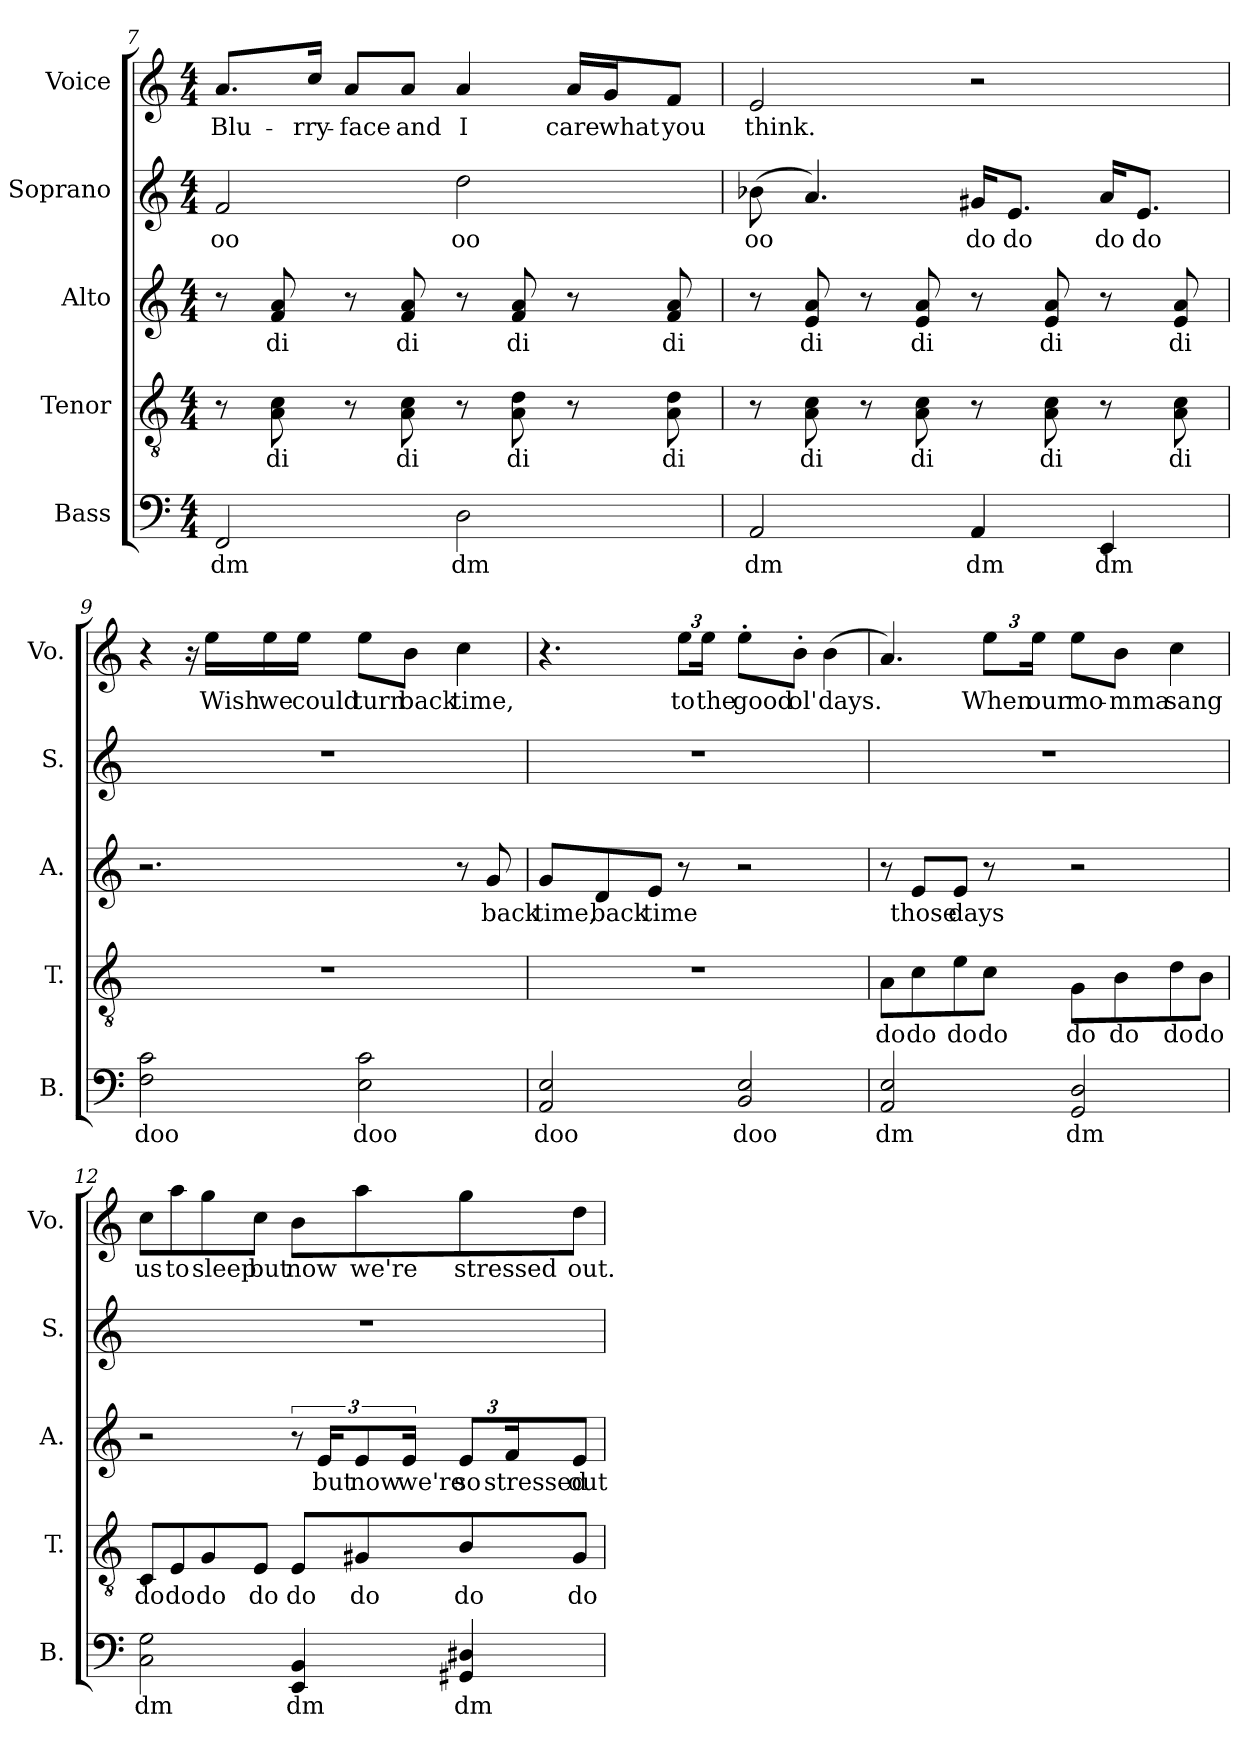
**kern	**text	**kern	**text	**kern	**text	**kern	**text	**kern	**text
*part5	*part5	*part4	*part4	*part3	*part3	*part2	*part2	*part1	*part1
*staff5	*staff5	*staff4	*staff4	*staff3	*staff3	*staff2	*staff2	*staff1	*staff1
*I"Bass	*	*I"Tenor	*	*I"Alto	*	*I"Soprano	*	*I"Voice	*
*I'B.	*	*I'T.	*	*I'A.	*	*I'S.	*	*I'Vo.	*
!!LO:PB:g=z
*clefF4	*	*clefGv2	*	*clefG2	*	*clefG2	*	*clefG2	*
*k[]	*	*k[]	*	*k[]	*	*k[]	*	*k[]	*
*M4/4	*	*M4/4	*	*M4/4	*	*M4/4	*	*M4/4	*
=7	=7	=7	=7	=7	=7	=7	=7	=7	=7
2FF/	dm	8r	.	8r	.	2f/	oo	8.a/L	Blu-
.	.	8A\ 8c\	di	8f/ 8a/	di	.	.	.	.
.	.	.	.	.	.	.	.	16cc/Jk	-rry-
.	.	8r	.	8r	.	.	.	8a/L	-face
.	.	8A\ 8c\	di	8f/ 8a/	di	.	.	8a/J	and
2D\	dm	8r	.	8r	.	2dd\	oo	4a/	I
.	.	8A\ 8d\	di	8f/ 8a/	di	.	.	.	.
.	.	8r	.	8r	.	.	.	16a/LL	care
.	.	.	.	.	.	.	.	16g/J	what
.	.	8A\ 8d\	di	8f/ 8a/	di	.	.	8f/J	you
=8	=8	=8	=8	=8	=8	=8	=8	=8	=8
2AA/	dm	8r	.	8r	.	(8b-X\	oo	2e/	think.
.	.	8A\ 8c\	di	8e/ 8a/	di	4.a/)	.	.	.
.	.	8r	.	8r	.	.	.	.	.
.	.	8A\ 8c\	di	8e/ 8a/	di	.	.	.	.
4AA/	dm	8r	.	8r	.	16g#X/KL	do	2r	.
.	.	.	.	.	.	8.e/J	do	.	.
.	.	8A\ 8c\	di	8e/ 8a/	di	.	.	.	.
4EE/	dm	8r	.	8r	.	16a/KL	do	.	.
.	.	.	.	.	.	8.e/J	do	.	.
.	.	8A\ 8c\	di	8e/ 8a/	di	.	.	.	.
!!LO:LB:g=z
=9	=9	=9	=9	=9	=9	=9	=9	=9	=9
2F\ 2c\	doo	1r	.	2.r	.	1r	.	4r	.
.	.	.	.	.	.	.	.	16r	.
.	.	.	.	.	.	.	.	16ee\LL	Wish
.	.	.	.	.	.	.	.	16ee\	we
.	.	.	.	.	.	.	.	16ee\JJ	could
2E\ 2c\	doo	.	.	.	.	.	.	8ee\L	turn
.	.	.	.	.	.	.	.	8b\J	back
.	.	.	.	8r	.	.	.	4cc\	time,
.	.	.	.	8g/	back	.	.	.	.
=10	=10	=10	=10	=10	=10	=10	=10	=10	=10
2AA/ 2E/	doo	1r	.	8g/L	time,	1r	.	4.r	.
.	.	.	.	8d/	back	.	.	.	.
.	.	.	.	8e/J	time	.	.	.	.
*	*	*	*	*	*	*	*	*Xbrackettup	*
.	.	.	.	8r	.	.	.	12ee\L	to
.	.	.	.	.	.	.	.	24ee\Jk	the
2BB/ 2E/	doo	.	.	2r	.	.	.	8ee'\L	good
.	.	.	.	.	.	.	.	8b'\J	ol'
.	.	.	.	.	.	.	.	(4b\	days.
!!LO:PB:g=z
=11	=11	=11	=11	=11	=11	=11	=11	=11	=11
2AA/ 2E/	dm	8A\L	do	8r	.	1r	.	4.a/)	.
.	.	8c\	do	8e/L	those	.	.	.	.
.	.	8e\	do	8e/J	days	.	.	.	.
.	.	8c\J	do	8r	.	.	.	12ee\L	When
.	.	.	.	.	.	.	.	24ee\Jk	our
2GG/ 2D/	dm	8G\L	do	2r	.	.	.	8ee\L	mo-
.	.	8B\	do	.	.	.	.	8b\J	-mma
.	.	8d\	do	.	.	.	.	4cc\	sang
.	.	8B\J	do	.	.	.	.	.	.
=12	=12	=12	=12	=12	=12	=12	=12	=12	=12
2C\ 2G\	dm	8C/L	do	2r	.	1r	.	8cc\L	us
.	.	8E/	do	.	.	.	.	8aa\	to
.	.	8G/	do	.	.	.	.	8gg\	sleep
.	.	8E/J	do	.	.	.	.	8cc\J	but
4EE/ 4BB/	dm	8E/L	do	12r	.	.	.	8b\L	now
.	.	.	.	24e/KL	but	.	.	.	.
*	*	*	*	*Xbrackettup	*	*	*	*	*
.	.	8G#X/	do	12e/	now	.	.	8aa\	we're
.	.	.	.	24e/Jk	we're	.	.	.	.
4GG#X/ 4D#X/	dm	8B/	do	12e/L	so	.	.	8gg\	stressed
.	.	.	.	24f/K	stressed	.	.	.	.
.	.	8G#/J	do	8e/J	out	.	.	8dd\J	out.
=	=	=	=	=	=	=	=	=	=
*-	*-	*-	*-	*-	*-	*-	*-	*-	*-
